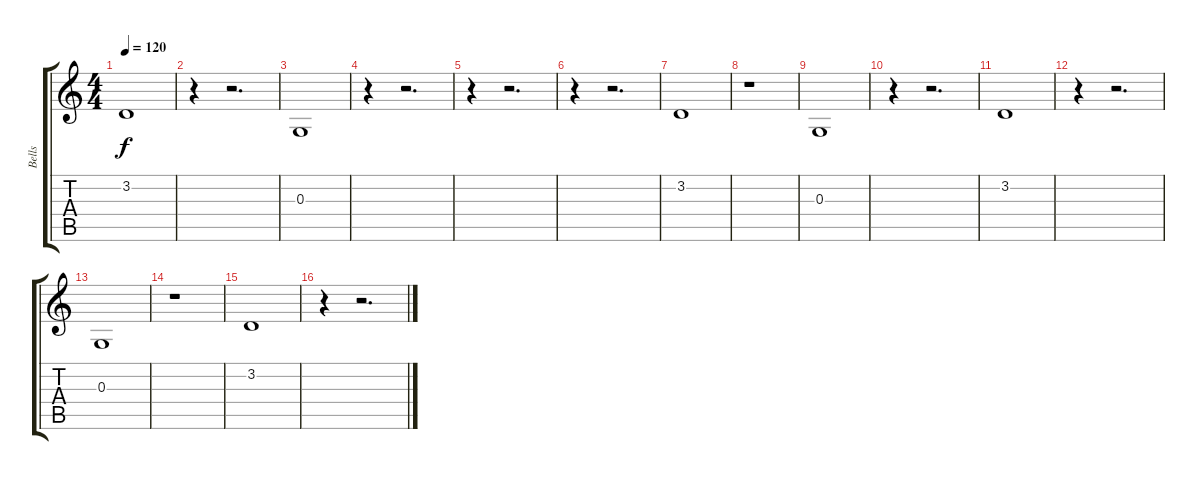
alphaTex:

\track ("Bells" "Bells") {instrument tubularbells}
\staff {score tabs}
\tuning (E4 B3 G3 D3 A2 E2) {hide}
\ts (4 4)
\section ("" "")
\tempo 120
\clef g2
\ks c
3.2.1{dy f} |
r.4 r.2{d} |
0.3.1 |
r.4 r.2{d} |
r.4 r.2{d} |
r.4 r.2{d} |
3.2.1 |
r.1 |
0.3.1 |
r.4 r.2{d} |
3.2.1 |
r.4 r.2{d} |
0.3.1 |
r.1 |
3.2.1 |
r.4 r.2{d}
